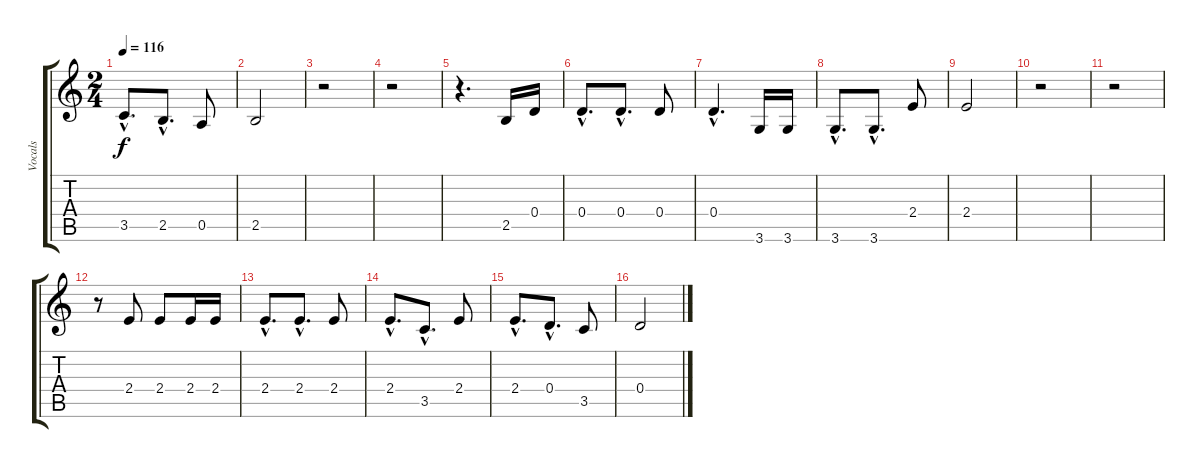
\track ("Vocals" "Vocals") {instrument acousticguitarsteel}
\staff {score tabs}
\tuning (E4 B3 G3 D3 A2 E2) {hide}
\ts (2 4)
\tempo 116
\clef g2
\ks c
3.5{hac}.8{d dy f} 2.5{hac}.8{d} 0.5.8 |
2.5.2 |
r.2 |
r.2 |
r.4{d} 2.5.16 0.4.16 |
0.4{hac}.8{d} 0.4{hac}.8{d} 0.4.8 |
0.4{hac}.4{d} 3.6.16 3.6.16 |
3.6{hac}.8{d} 3.6{hac}.8{d} 2.4.8 |
2.4.2 |
r.2 |
r.2 |
r.8 2.4.8 2.4.8 2.4.16 2.4.16 |
2.4{hac}.8{d} 2.4{hac}.8{d} 2.4.8 |
2.4{hac}.8{d} 3.5{hac}.8{d} 2.4.8 |
2.4{hac}.8{d} 0.4{hac}.8{d} 3.5.8 |
0.4.2
